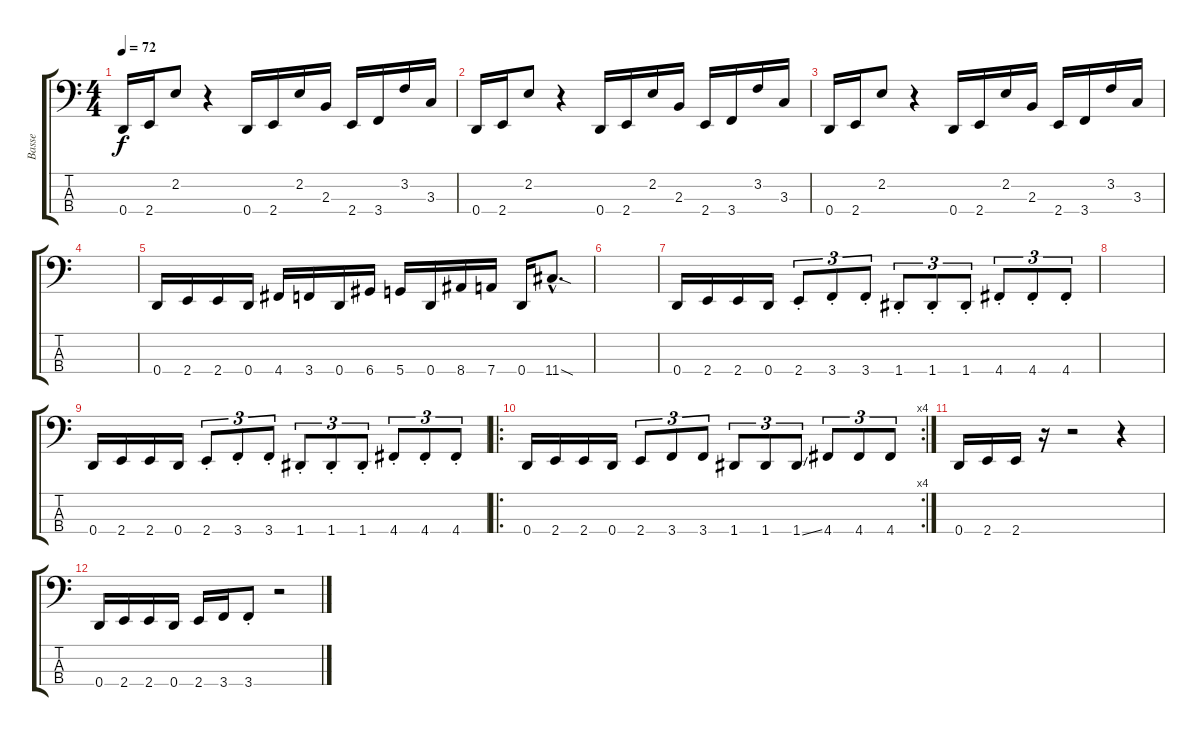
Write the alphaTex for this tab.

\track ("Basse" "Basse") {instrument electricbasspick}
\staff {score tabs}
\tuning (G2 D2 A1 D1) {hide}
\ts (4 4)
\tempo 72
\clef f4
\ks c
0.4.16{dy f} 2.4.16 2.2.8 r.4 0.4.16 2.4.16 2.2.16 2.3.16 2.4.16 3.4.16 3.2.16 3.3.16 |
0.4.16 2.4.16 2.2.8 r.4 0.4.16 2.4.16 2.2.16 2.3.16 2.4.16 3.4.16 3.2.16 3.3.16 |
0.4.16 2.4.16 2.2.8 r.4 0.4.16 2.4.16 2.2.16 2.3.16 2.4.16 3.4.16 3.2.16 3.3.16 |
|
0.4.16 2.4.16 2.4.16 0.4.16 4.4.16 3.4.16 0.4.16 6.4.16 5.4.16 0.4.16 8.4.16 7.4.16 0.4.16 11.4{sod hac}.8{d} |
|
0.4.16 2.4.16 2.4.16 0.4.16 2.4{st}.8{tu (3 2)} 3.4{st}.8{tu (3 2)} 3.4{st}.8{tu (3 2)} 1.4{st}.8{tu (3 2)} 1.4{st}.8{tu (3 2)} 1.4{st}.8{tu (3 2)} 4.4{st}.8{tu (3 2)} 4.4{st}.8{tu (3 2)} 4.4{st}.8{tu (3 2)} |
|
0.4.16 2.4.16 2.4.16 0.4.16 2.4{st}.8{tu (3 2)} 3.4{st}.8{tu (3 2)} 3.4{st}.8{tu (3 2)} 1.4{st}.8{tu (3 2)} 1.4{st}.8{tu (3 2)} 1.4{st}.8{tu (3 2)} 4.4{st}.8{tu (3 2)} 4.4{st}.8{tu (3 2)} 4.4{st}.8{tu (3 2)} |
\ro
\rc 4
0.4.16 2.4.16 2.4.16 0.4.16 2.4.8{tu (3 2)} 3.4.8{tu (3 2)} 3.4.8{tu (3 2)} 1.4.8{tu (3 2)} 1.4.8{tu (3 2)} 1.4{ss}.8{tu (3 2)} 4.4.8{tu (3 2)} 4.4.8{tu (3 2)} 4.4.8{tu (3 2)} |
0.4.16 2.4.16 2.4.16 r.16 r.2 r.4 |
0.4.16 2.4.16 2.4.16 0.4.16 2.4.16 3.4.16 3.4{st}.8 r.2
